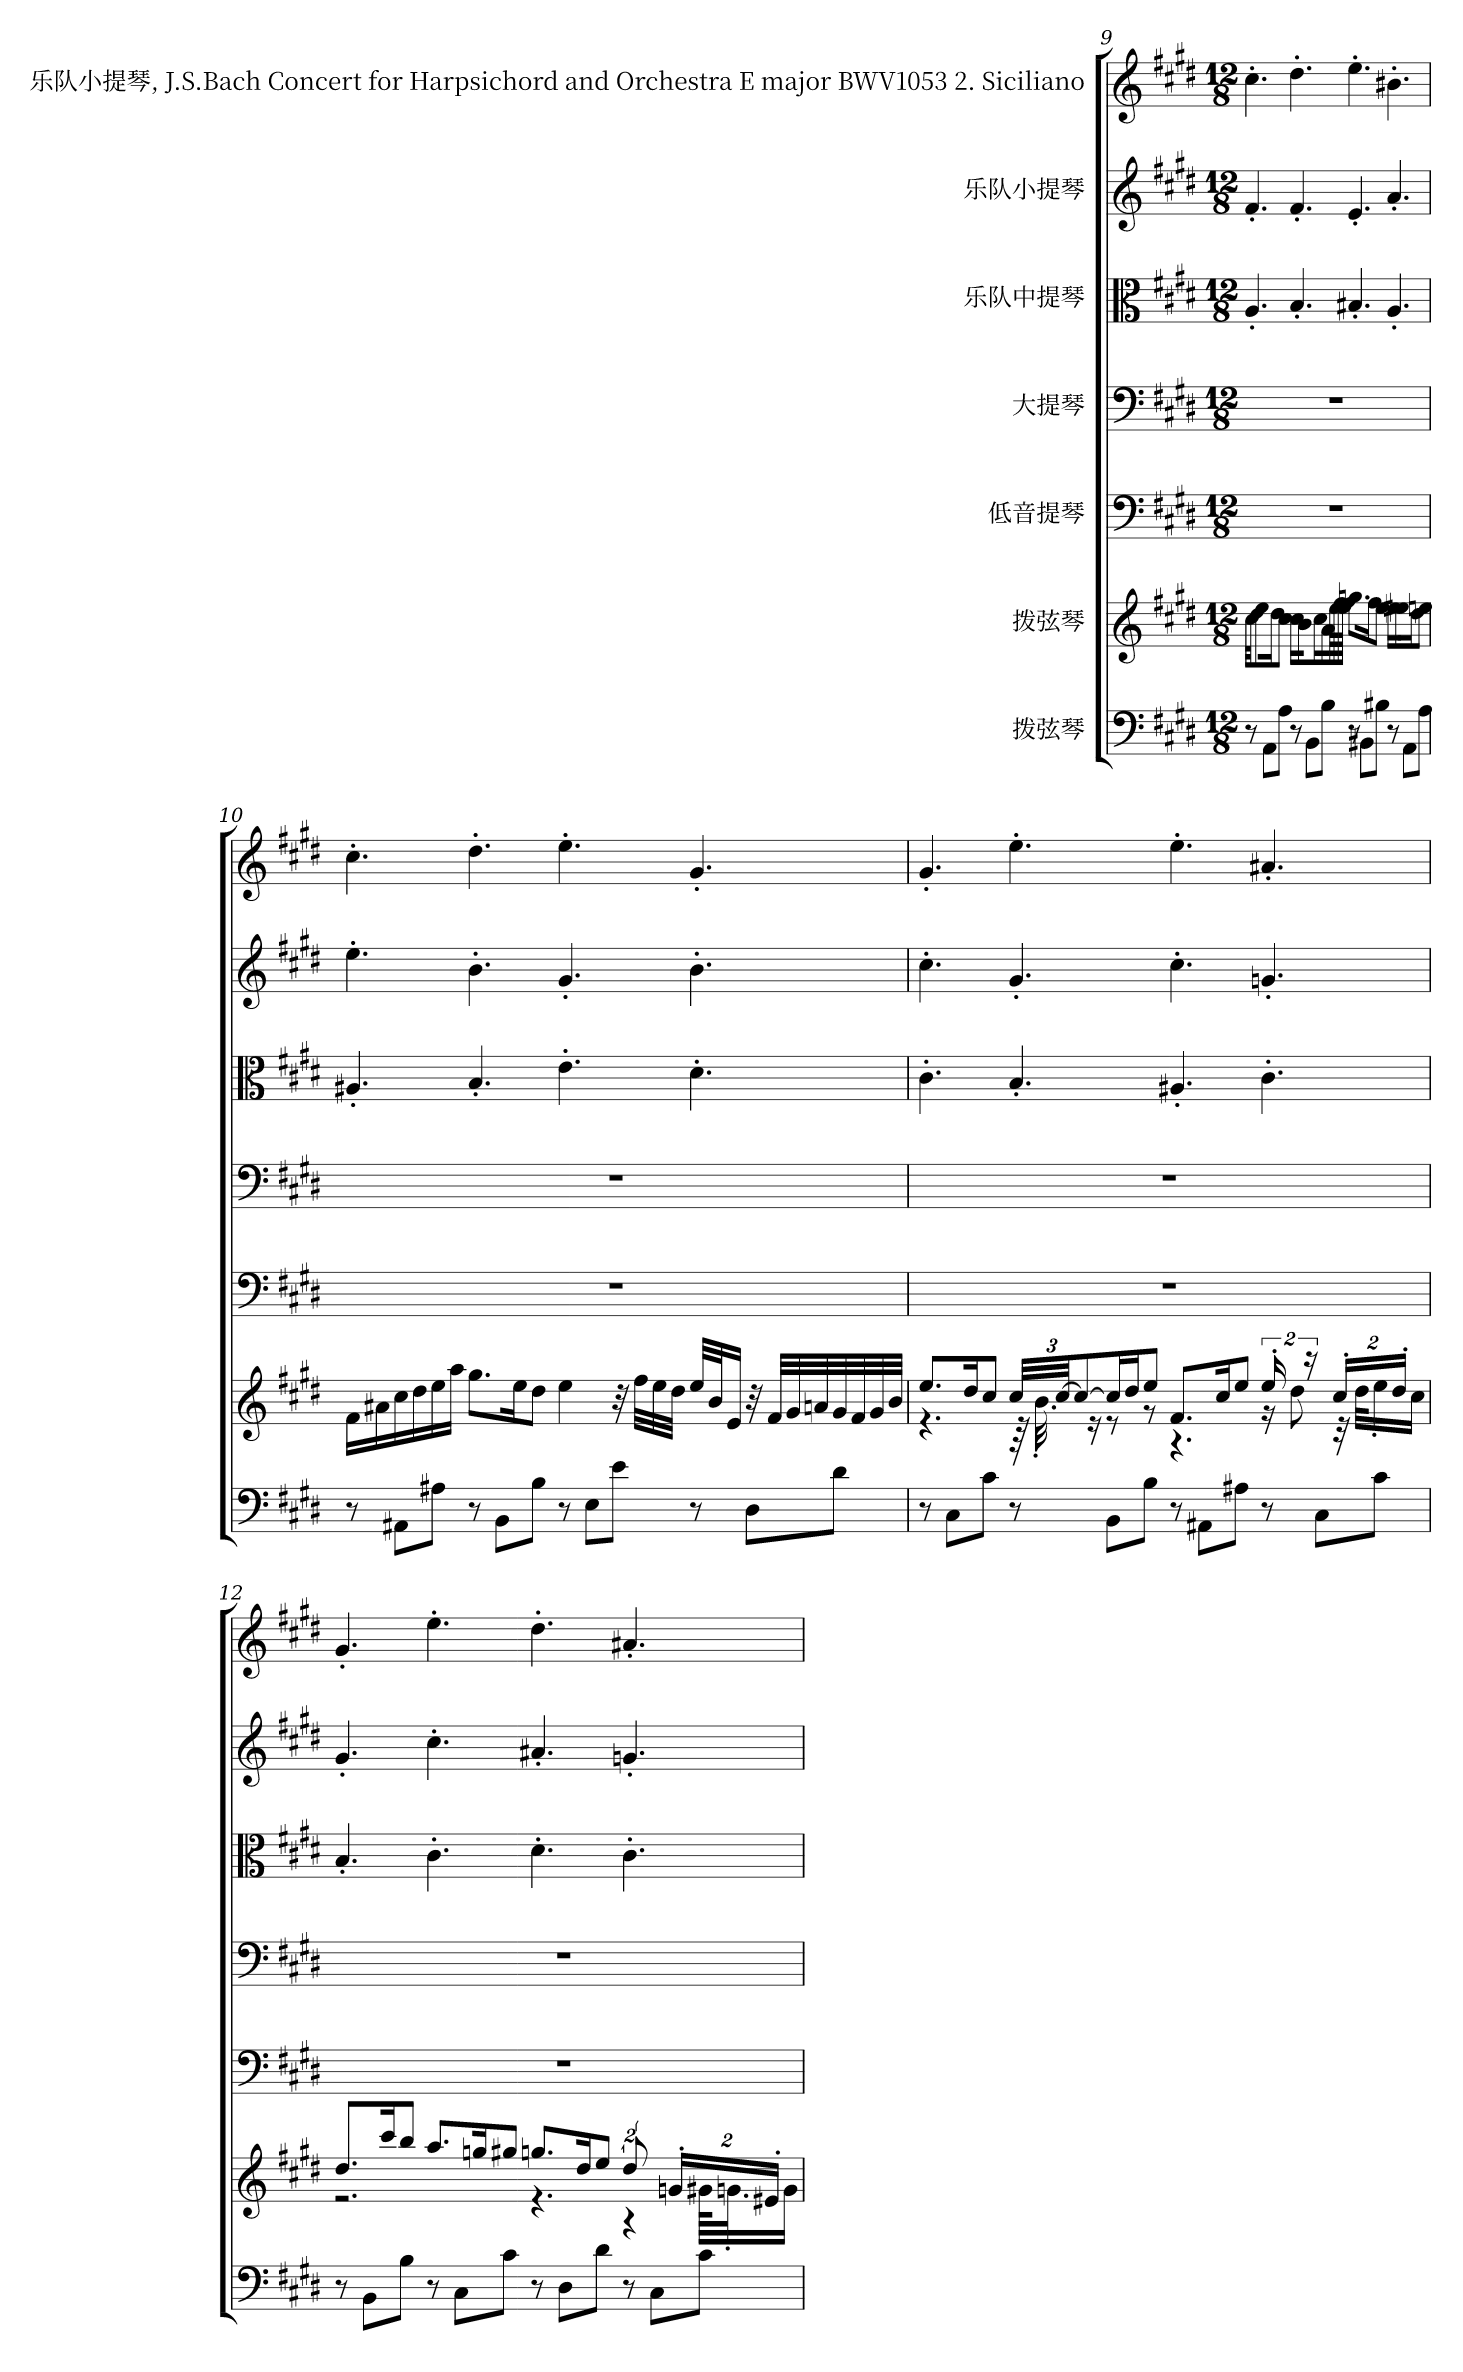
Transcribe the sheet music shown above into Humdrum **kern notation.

**kern	**kern	**kern	**kern	**kern	**kern	**kern
*part7	*part6	*part5	*part4	*part3	*part2	*part1
*staff7	*staff6	*staff5	*staff4	*staff3	*staff2	*staff1
*I"拨弦琴	*I"拨弦琴	*I"低音提琴	*I"大提琴	*I"乐队中提琴	*I"乐队小提琴	*I"乐队小提琴, J.S.Bach Concert for Harpsichord and Orchestra E major BWV1053 2. Siciliano
!!LO:PB:g=z
*clefF4	*clefG2	*clefF4	*clefF4	*clefC3	*clefG2	*clefG2
*	*	*ITrd7c12	*	*	*	*
*k[f#c#g#d#]	*k[f#c#g#d#]	*k[f#c#g#d#]	*k[f#c#g#d#]	*k[f#c#g#d#]	*k[f#c#g#d#]	*k[f#c#g#d#]
*M12/8	*M12/8	*M12/8	*M12/8	*M12/8	*M12/8	*M12/8
=9	=9	=9	=9	=9	=9	=9
8r	32cc#\LLL	1.r	1.r	4.A'/	4.f#'/	4.cc#'\
.	32dd#\JJ	.	.	.	.	.
.	8ee\	.	.	.	.	.
8AA\L	.	.	.	.	.	.
.	16dd#\K	.	.	.	.	.
8A\J	8cc#\J	.	.	.	.	.
8r	16cc#\KL	.	.	4.B'/	4.f#'/	4.dd#'\
.	8b\	.	.	.	.	.
8BB\L	.	.	.	.	.	.
.	16cc#\L	.	.	.	.	.
8B\J	16a\	.	.	.	.	.
.	64ee\LL	.	.	.	.	.
.	64ff#\	.	.	.	.	.
.	64ee\	.	.	.	.	.
.	64ff#\JJJJ	.	.	.	.	.
8r	8.ggn\L	.	.	4.B#X'/	4.e'/	4.ee'\
8BB#X\L	.	.	.	.	.	.
.	16ff#\K	.	.	.	.	.
8B#X\J	8ee\J	.	.	.	.	.
8r	16ee\KL	.	.	4.A'/	4.a'/	4.b#X'\
.	8ee#X\	.	.	.	.	.
8AA\L	.	.	.	.	.	.
.	16dd#\K	.	.	.	.	.
8A\J	8een\J	.	.	.	.	.
!!LO:PB:g=z
=10	=10	=10	=10	=10	=10	=10
8r	16f#\LL	1.r	1.r	4.A#X'/	4.ee'\	4.cc#'\
.	16a#X\	.	.	.	.	.
8AA#X\L	16cc#\	.	.	.	.	.
.	16dd#\	.	.	.	.	.
8A#X\J	16ee\	.	.	.	.	.
.	16aa\JJ	.	.	.	.	.
8r	8.gg#\L	.	.	4.B'/	4.b'\	4.dd#'\
8BB\L	.	.	.	.	.	.
.	16ee\K	.	.	.	.	.
8B\J	8dd#\J	.	.	.	.	.
8r	4ee\	.	.	4.e'\	4.g#'/	4.ee'\
8E\L	.	.	.	.	.	.
8e\J	32r	.	.	.	.	.
.	32ff#\LLL	.	.	.	.	.
.	32ee\	.	.	.	.	.
.	32dd#\JJJ	.	.	.	.	.
8r	32ee/LLL	.	.	4.d#'\	4.b'\	4.g#'/
.	32b/J	.	.	.	.	.
.	16e/JJ	.	.	.	.	.
8D#\L	32r	.	.	.	.	.
.	32f#/LLL	.	.	.	.	.
.	32g#/	.	.	.	.	.
.	32an/	.	.	.	.	.
8d#\J	32g#/	.	.	.	.	.
.	32f#/	.	.	.	.	.
.	32g#/	.	.	.	.	.
.	32b/JJJ	.	.	.	.	.
!!LO:PB:g=z
=11	=11	=11	=11	=11	=11	=11
*	*^	*	*	*	*	*
8r	8.ee/L	4.r	1.r	1.r	4.c#'\	4.cc#'\	4.g#'/
8C#\L	.	.	.	.	.	.	.
.	16dd#/K	.	.	.	.	.	.
8c#\J	8cc#/J	.	.	.	.	.	.
*	*Xbrackettup	*	*	*	*	*	*
8r	48cc#/LLL	64r	.	.	4.B'/	4.g#'/	4.ee'\
.	.	32.b'\	.	.	.	.	.
.	[48cc#/JJ	.	.	.	.	.	.
.	12cc#/_	.	.	.	.	.	.
.	.	16r	.	.	.	.	.
8BB\L	16cc#/L]	8r	.	.	.	.	.
.	16dd#/J	.	.	.	.	.	.
8B\J	8ee/J	8r	.	.	.	.	.
8r	8.f#/L	4.r	.	.	4.A#X'/	4.cc#'\	4.ee'\
8AA#X\L	.	.	.	.	.	.	.
.	16cc#/K	.	.	.	.	.	.
8A#X\J	8ee/J	.	.	.	.	.	.
*	*brackettup	*	*	*	*	*	*
8r	32%3ee'/	16r	.	.	4.c#'\	4.gn'/	4.a#X'/
.	.	8dd#\	.	.	.	.	.
.	32%3r	.	.	.	.	.	.
8C#\L	.	.	.	.	.	.	.
.	32%3cc#'/L	32r	.	.	.	.	.
.	.	32dd#\KLL	.	.	.	.	.
8c#\J	.	16ee'\	.	.	.	.	.
.	32%3dd#'/J	.	.	.	.	.	.
.	.	16cc#\JJ	.	.	.	.	.
!!LO:PB:g=z
=12	=12	=12	=12	=12	=12	=12	=12
8r	8.dd#/L	2.r	1.r	1.r	4.B'/	4.g#'/	4.g#'/
8BB\L	.	.	.	.	.	.	.
.	16ccc#/K	.	.	.	.	.	.
8B\J	8bb/J	.	.	.	.	.	.
8r	8.aa/L	.	.	.	4.c#'\	4.cc#'\	4.ee'\
8C#\L	.	.	.	.	.	.	.
.	16ggn/K	.	.	.	.	.	.
8c#\J	8gg#X/J	.	.	.	.	.	.
8r	8.ggn/L	4.r	.	.	4.d#'\	4.a#X'/	4.dd#'\
8D#\L	.	.	.	.	.	.	.
.	16dd#/K	.	.	.	.	.	.
8d#\J	8ee/J	.	.	.	.	.	.
8r	16%3dd#/	4r	.	.	4.c#'\	4.gn'/	4.a#X'/
8C#\L	.	.	.	.	.	.	.
.	32%3gn'/L	.	.	.	.	.	.
8c#\J	.	64g#X\KLLL	.	.	.	.	.
.	.	32.gn'\J	.	.	.	.	.
.	32%3e#X'/J	.	.	.	.	.	.
.	.	16g\JJ	.	.	.	.	.
*	*v	*v	*	*	*	*	*
=	=	=	=	=	=	=
*-	*-	*-	*-	*-	*-	*-
